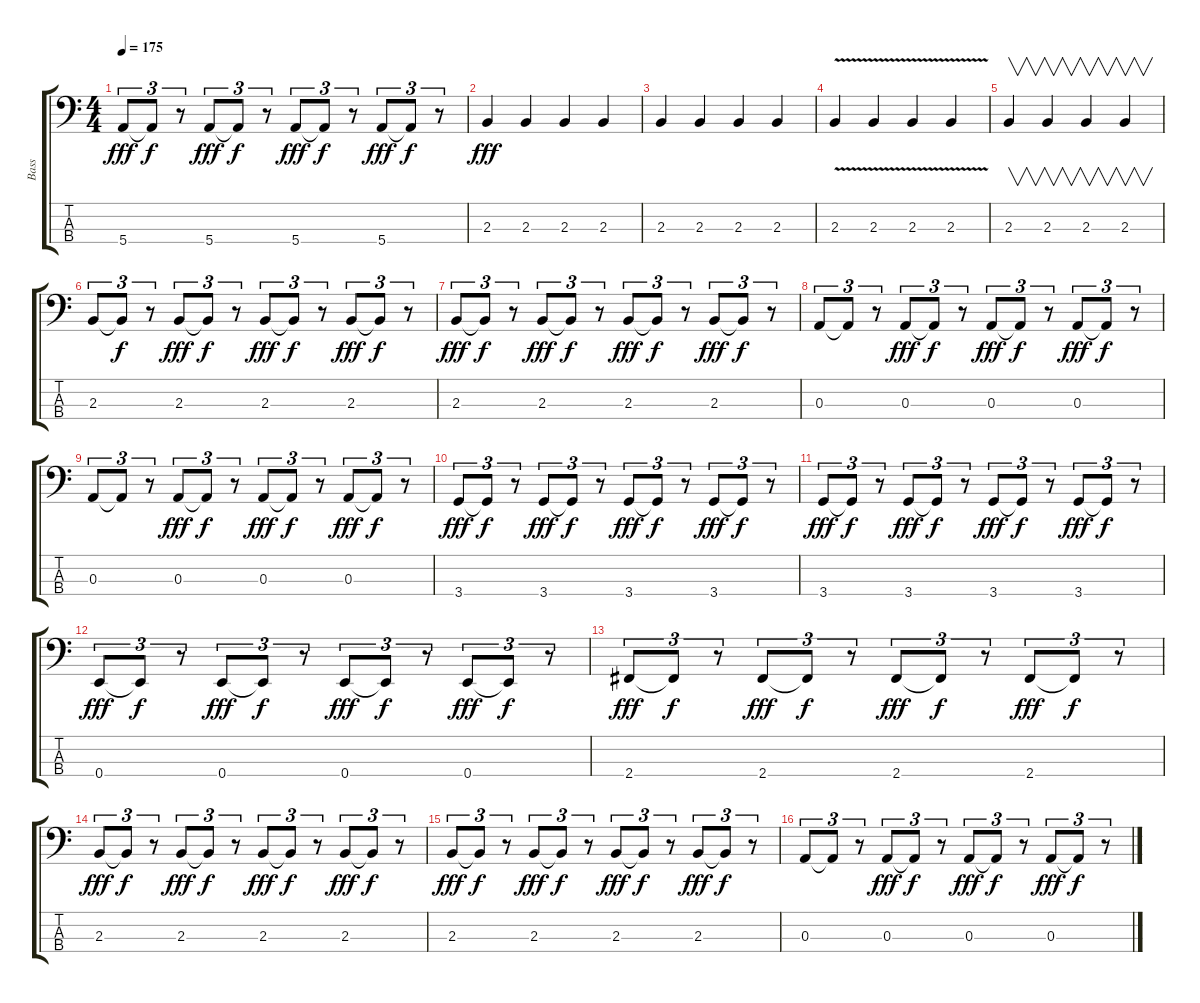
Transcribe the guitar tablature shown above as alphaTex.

\track ("Bass" "Bass") {instrument slapbass2}
\staff {score tabs}
\tuning (G2 D2 A1 E1) {hide}
\ts (4 4)
\tempo 175
\clef f4
\ks c
5.4.8{tu (3 2) dy fff} 5.4{t}.8{tu (3 2) dy f} r.8{tu (3 2)} 5.4.8{tu (3 2) dy fff} 5.4{t}.8{tu (3 2) dy f} r.8{tu (3 2)} 5.4.8{tu (3 2) dy fff} 5.4{t}.8{tu (3 2) dy f} r.8{tu (3 2)} 5.4.8{tu (3 2) dy fff} 5.4{t}.8{tu (3 2) dy f} r.8{tu (3 2)} |
2.3.4{dy fff} 2.3.4 2.3.4 2.3.4 |
2.3.4 2.3.4 2.3.4 2.3.4 |
2.3{v}.4 2.3{v}.4 2.3{v}.4 2.3{v}.4 |
2.3.4{v} 2.3.4{v} 2.3.4{v} 2.3.4{v} |
2.3.8{tu (3 2)} 2.3{t}.8{tu (3 2) dy f} r.8{tu (3 2)} 2.3.8{tu (3 2) dy fff} 2.3{t}.8{tu (3 2) dy f} r.8{tu (3 2)} 2.3.8{tu (3 2) dy fff} 2.3{t}.8{tu (3 2) dy f} r.8{tu (3 2)} 2.3.8{tu (3 2) dy fff} 2.3{t}.8{tu (3 2) dy f} r.8{tu (3 2)} |
2.3.8{tu (3 2) dy fff} 2.3{t}.8{tu (3 2) dy f} r.8{tu (3 2)} 2.3.8{tu (3 2) dy fff} 2.3{t}.8{tu (3 2) dy f} r.8{tu (3 2)} 2.3.8{tu (3 2) dy fff} 2.3{t}.8{tu (3 2) dy f} r.8{tu (3 2)} 2.3.8{tu (3 2) dy fff} 2.3{t}.8{tu (3 2) dy f} r.8{tu (3 2)} |
0.3.8{tu (3 2)} 0.3{t}.8{tu (3 2)} r.8{tu (3 2)} 0.3.8{tu (3 2) dy fff} 0.3{t}.8{tu (3 2) dy f} r.8{tu (3 2)} 0.3.8{tu (3 2) dy fff} 0.3{t}.8{tu (3 2) dy f} r.8{tu (3 2)} 0.3.8{tu (3 2) dy fff} 0.3{t}.8{tu (3 2) dy f} r.8{tu (3 2)} |
0.3.8{tu (3 2)} 0.3{t}.8{tu (3 2)} r.8{tu (3 2)} 0.3.8{tu (3 2) dy fff} 0.3{t}.8{tu (3 2) dy f} r.8{tu (3 2)} 0.3.8{tu (3 2) dy fff} 0.3{t}.8{tu (3 2) dy f} r.8{tu (3 2)} 0.3.8{tu (3 2) dy fff} 0.3{t}.8{tu (3 2) dy f} r.8{tu (3 2)} |
3.4.8{tu (3 2) dy fff} 3.4{t}.8{tu (3 2) dy f} r.8{tu (3 2)} 3.4.8{tu (3 2) dy fff} 3.4{t}.8{tu (3 2) dy f} r.8{tu (3 2)} 3.4.8{tu (3 2) dy fff} 3.4{t}.8{tu (3 2) dy f} r.8{tu (3 2)} 3.4.8{tu (3 2) dy fff} 3.4{t}.8{tu (3 2) dy f} r.8{tu (3 2)} |
3.4.8{tu (3 2) dy fff} 3.4{t}.8{tu (3 2) dy f} r.8{tu (3 2)} 3.4.8{tu (3 2) dy fff} 3.4{t}.8{tu (3 2) dy f} r.8{tu (3 2)} 3.4.8{tu (3 2) dy fff} 3.4{t}.8{tu (3 2) dy f} r.8{tu (3 2)} 3.4.8{tu (3 2) dy fff} 3.4{t}.8{tu (3 2) dy f} r.8{tu (3 2)} |
0.4.8{tu (3 2) dy fff} 0.4{t}.8{tu (3 2) dy f} r.8{tu (3 2)} 0.4.8{tu (3 2) dy fff} 0.4{t}.8{tu (3 2) dy f} r.8{tu (3 2)} 0.4.8{tu (3 2) dy fff} 0.4{t}.8{tu (3 2) dy f} r.8{tu (3 2)} 0.4.8{tu (3 2) dy fff} 0.4{t}.8{tu (3 2) dy f} r.8{tu (3 2)} |
2.4.8{tu (3 2) dy fff} 2.4{t}.8{tu (3 2) dy f} r.8{tu (3 2)} 2.4.8{tu (3 2) dy fff} 2.4{t}.8{tu (3 2) dy f} r.8{tu (3 2)} 2.4.8{tu (3 2) dy fff} 2.4{t}.8{tu (3 2) dy f} r.8{tu (3 2)} 2.4.8{tu (3 2) dy fff} 2.4{t}.8{tu (3 2) dy f} r.8{tu (3 2)} |
2.3.8{tu (3 2) dy fff} 2.3{t}.8{tu (3 2) dy f} r.8{tu (3 2)} 2.3.8{tu (3 2) dy fff} 2.3{t}.8{tu (3 2) dy f} r.8{tu (3 2)} 2.3.8{tu (3 2) dy fff} 2.3{t}.8{tu (3 2) dy f} r.8{tu (3 2)} 2.3.8{tu (3 2) dy fff} 2.3{t}.8{tu (3 2) dy f} r.8{tu (3 2)} |
2.3.8{tu (3 2) dy fff} 2.3{t}.8{tu (3 2) dy f} r.8{tu (3 2)} 2.3.8{tu (3 2) dy fff} 2.3{t}.8{tu (3 2) dy f} r.8{tu (3 2)} 2.3.8{tu (3 2) dy fff} 2.3{t}.8{tu (3 2) dy f} r.8{tu (3 2)} 2.3.8{tu (3 2) dy fff} 2.3{t}.8{tu (3 2) dy f} r.8{tu (3 2)} |
0.3.8{tu (3 2)} 0.3{t}.8{tu (3 2)} r.8{tu (3 2)} 0.3.8{tu (3 2) dy fff} 0.3{t}.8{tu (3 2) dy f} r.8{tu (3 2)} 0.3.8{tu (3 2) dy fff} 0.3{t}.8{tu (3 2) dy f} r.8{tu (3 2)} 0.3.8{tu (3 2) dy fff} 0.3{t}.8{tu (3 2) dy f} r.8{tu (3 2)}
